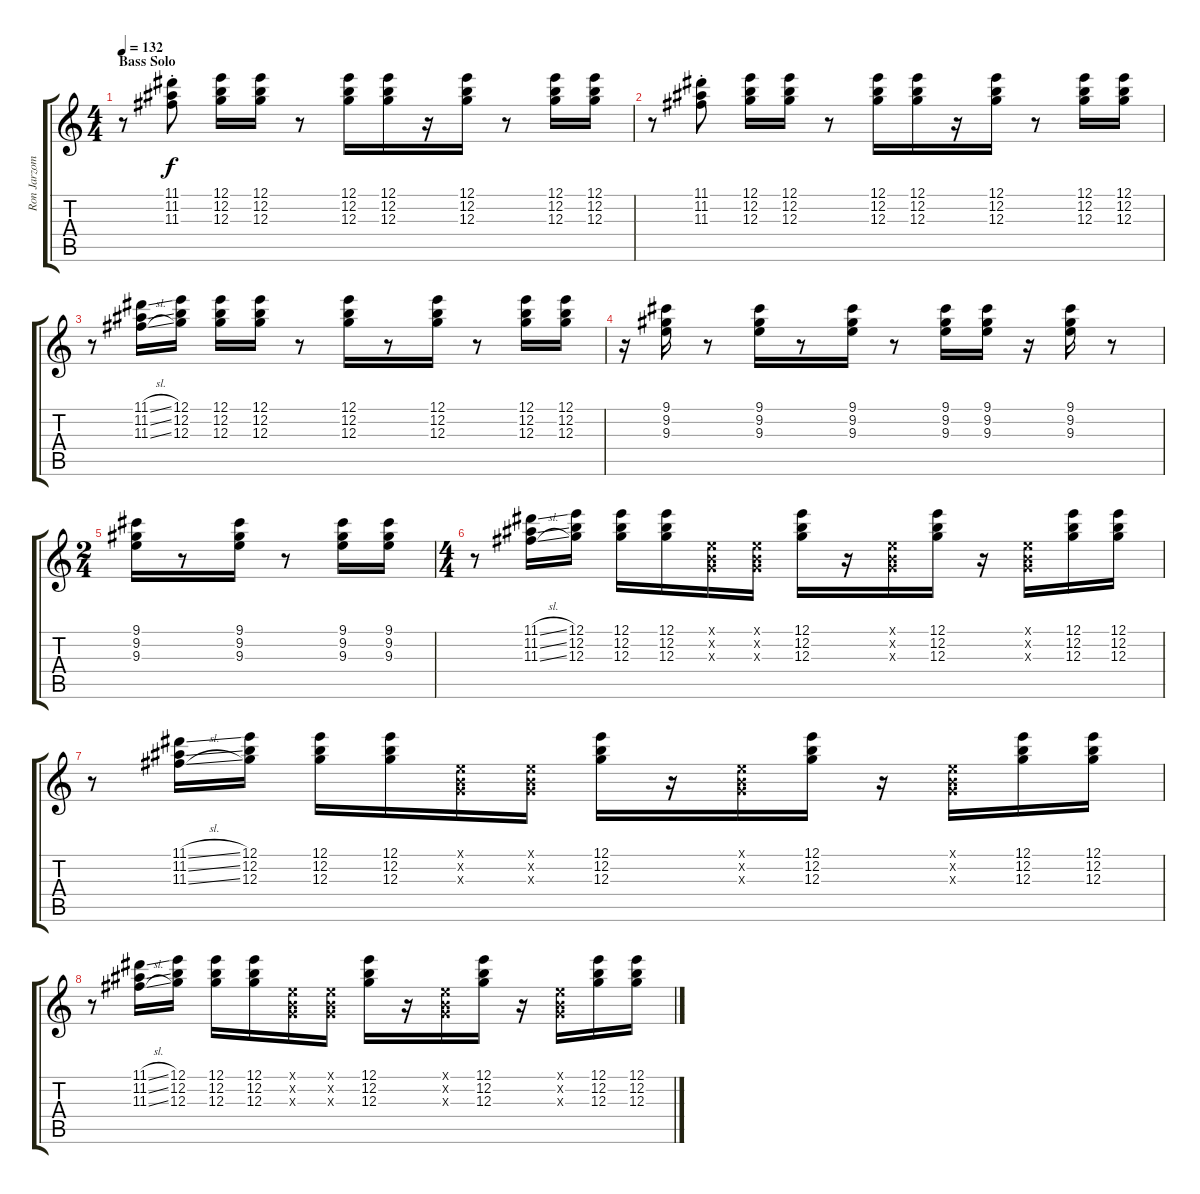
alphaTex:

\track ("Ron Jarzombek" "Ron Jarzom") {instrument distortionguitar}
\staff {score tabs}
\tuning (E4 B3 G3 D3 A2 E2) {hide}
\ts (4 4)
\section ("" "Bass Solo")
\tempo 132
\clef g2
\ks c
r.8{dy f volume 10 balance 0 instrument acousticguitarnylon} (11.1{st} 11.2{st} 11.3{st}).8 (12.1 12.2 12.3).16 (12.1 12.2 12.3).16 r.8 (12.1 12.2 12.3).16 (12.1 12.2 12.3).16 r.16 (12.1 12.2 12.3).16 r.8 (12.1 12.2 12.3).16 (12.1 12.2 12.3).16 |
r.8 (11.1{st} 11.2{st} 11.3{st}).8 (12.1 12.2 12.3).16 (12.1 12.2 12.3).16 r.8 (12.1 12.2 12.3).16 (12.1 12.2 12.3).16 r.16 (12.1 12.2 12.3).16 r.8 (12.1 12.2 12.3).16 (12.1 12.2 12.3).16 |
r.8 (11.1{sl} 11.2{sl} 11.3{sl}).16 (12.1 12.2 12.3).16 (12.1 12.2 12.3).16 (12.1 12.2 12.3).16 r.8 (12.1 12.2 12.3).16 r.8 (12.1 12.2 12.3).16 r.8 (12.1 12.2 12.3).16 (12.1 12.2 12.3).16 |
r.16 (9.1 9.2 9.3).16 r.8 (9.1 9.2 9.3).16 r.8 (9.1 9.2 9.3).16 r.8 (9.1 9.2 9.3).16 (9.1 9.2 9.3).16 r.16 (9.1 9.2 9.3).16 r.8 |
\ts (2 4)
(9.1 9.2 9.3).16 r.8 (9.1 9.2 9.3).16 r.8 (9.1 9.2 9.3).16 (9.1 9.2 9.3).16 |
\ts (4 4)
r.8 (11.1{sl} 11.2{sl} 11.3{sl}).16 (12.1 12.2 12.3).16 (12.1 12.2 12.3).16 (12.1 12.2 12.3).16 (0.1{x} 0.2{x} 0.3{x}).16 (0.1{x} 0.2{x} 0.3{x}).16 (12.1 12.2 12.3).16 r.16 (0.1{x} 0.2{x} 0.3{x}).16 (12.1 12.2 12.3).16 r.16 (0.1{x} 0.2{x} 0.3{x}).16 (12.1 12.2 12.3).16 (12.1 12.2 12.3).16 |
r.8 (11.1{sl} 11.2{sl} 11.3{sl}).16 (12.1 12.2 12.3).16 (12.1 12.2 12.3).16 (12.1 12.2 12.3).16 (0.1{x} 0.2{x} 0.3{x}).16 (0.1{x} 0.2{x} 0.3{x}).16 (12.1 12.2 12.3).16 r.16 (0.1{x} 0.2{x} 0.3{x}).16 (12.1 12.2 12.3).16 r.16 (0.1{x} 0.2{x} 0.3{x}).16 (12.1 12.2 12.3).16 (12.1 12.2 12.3).16 |
r.8 (11.1{sl} 11.2{sl} 11.3{sl}).16 (12.1 12.2 12.3).16 (12.1 12.2 12.3).16 (12.1 12.2 12.3).16 (0.1{x} 0.2{x} 0.3{x}).16 (0.1{x} 0.2{x} 0.3{x}).16 (12.1 12.2 12.3).16 r.16 (0.1{x} 0.2{x} 0.3{x}).16 (12.1 12.2 12.3).16 r.16 (0.1{x} 0.2{x} 0.3{x}).16 (12.1 12.2 12.3).16 (12.1 12.2 12.3).16
